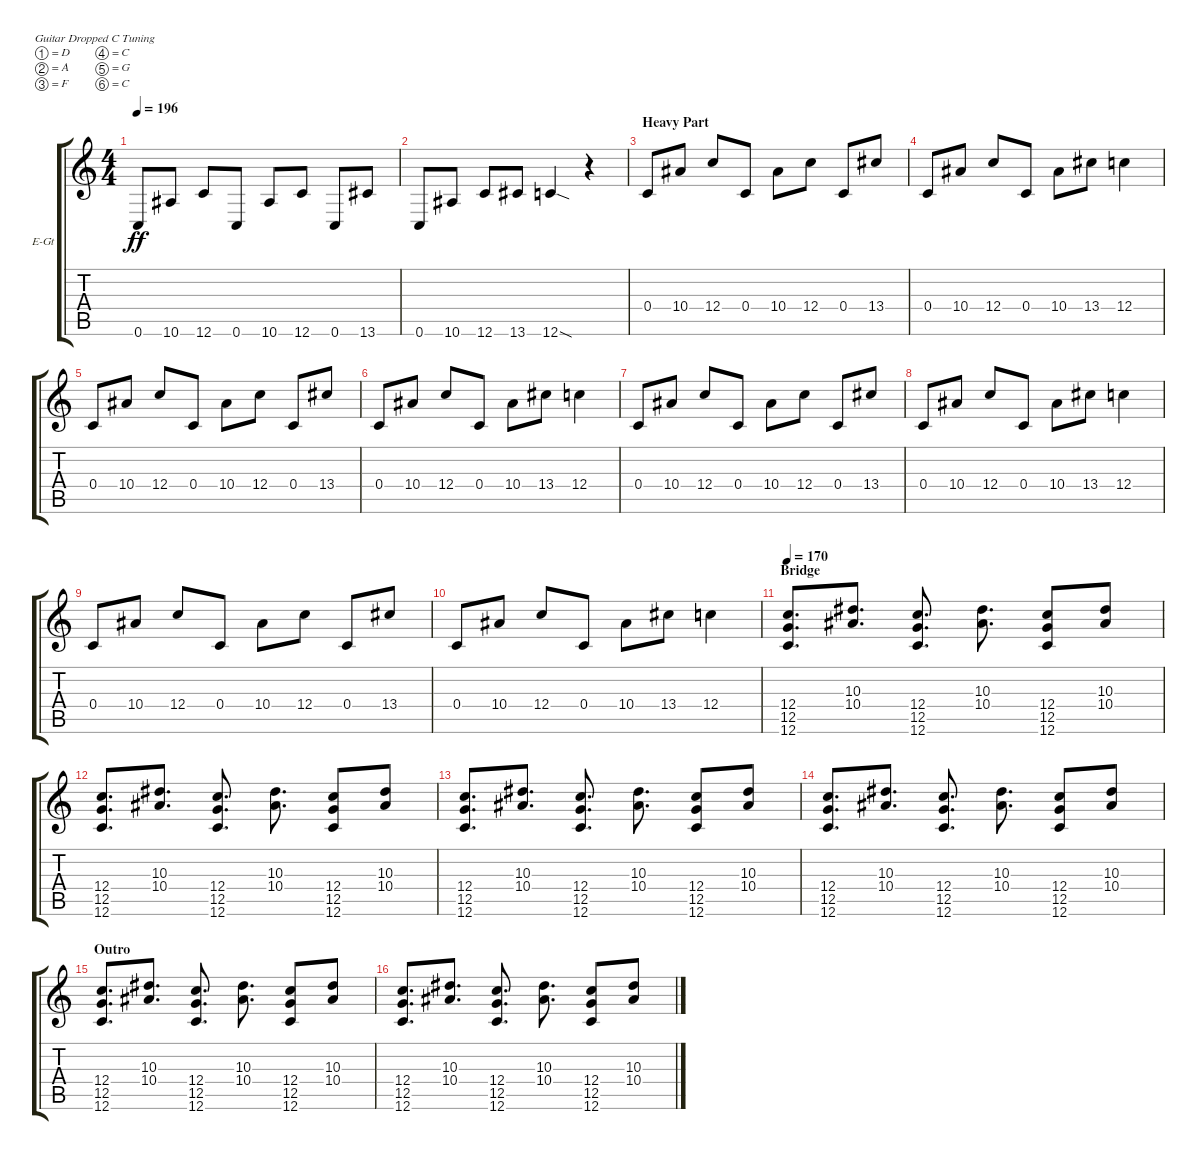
\defaultSystemsLayout 4
\bracketExtendMode groupsimilarinstruments
\firstSystemTrackNameOrientation horizontal
\otherSystemsTrackNameOrientation horizontal
\track ("Ryo - Distortion Guitar" "E-Gt") {instrument distortionguitar}
\staff {score tabs}
\tuning (D4 A3 F3 C3 G2 C2)
\ts (4 4)
\tempo 196
\clef g2
\ks c
0.6.8{dy ff} 10.6.8 12.6.8 0.6.8 10.6.8 12.6.8 0.6.8 13.6.8 |
0.6.8 10.6.8 12.6.8 13.6.8 12.6{sod}.4 r.4 |
\section ("" "Heavy Part")
0.4.8 10.4.8 12.4.8 0.4.8 10.4.8 12.4.8 0.4.8 13.4.8 |
0.4.8 10.4.8 12.4.8 0.4.8 10.4.8 13.4.8 12.4.4 |
0.4.8 10.4.8 12.4.8 0.4.8 10.4.8 12.4.8 0.4.8 13.4.8 |
0.4.8 10.4.8 12.4.8 0.4.8 10.4.8 13.4.8 12.4.4 |
0.4.8 10.4.8 12.4.8 0.4.8 10.4.8 12.4.8 0.4.8 13.4.8 |
0.4.8 10.4.8 12.4.8 0.4.8 10.4.8 13.4.8 12.4.4 |
0.4.8 10.4.8 12.4.8 0.4.8 10.4.8 12.4.8 0.4.8 13.4.8 |
0.4.8 10.4.8 12.4.8 0.4.8 10.4.8 13.4.8 12.4.4 |
\section ("" "Bridge")
\tempo 170
(12.4 12.5 12.6).8{d} (10.4 10.3).8{d} (12.4 12.5 12.6).8{d} (10.4 10.3).8{d} (12.4 12.5 12.6).8 (10.4 10.3).8 |
(12.4 12.5 12.6).8{d} (10.4 10.3).8{d} (12.4 12.5 12.6).8{d} (10.4 10.3).8{d} (12.4 12.5 12.6).8 (10.4 10.3).8 |
(12.4 12.5 12.6).8{d} (10.4 10.3).8{d} (12.4 12.5 12.6).8{d} (10.4 10.3).8{d} (12.4 12.5 12.6).8 (10.4 10.3).8 |
(12.4 12.5 12.6).8{d} (10.4 10.3).8{d} (12.4 12.5 12.6).8{d} (10.4 10.3).8{d} (12.4 12.5 12.6).8 (10.4 10.3).8 |
\section ("" "Outro")
(12.4 12.5 12.6).8{d} (10.4 10.3).8{d} (12.4 12.5 12.6).8{d} (10.4 10.3).8{d} (12.4 12.5 12.6).8 (10.4 10.3).8 |
(12.4 12.5 12.6).8{d} (10.4 10.3).8{d} (12.4 12.5 12.6).8{d} (10.4 10.3).8{d} (12.4 12.5 12.6).8 (10.4 10.3).8
